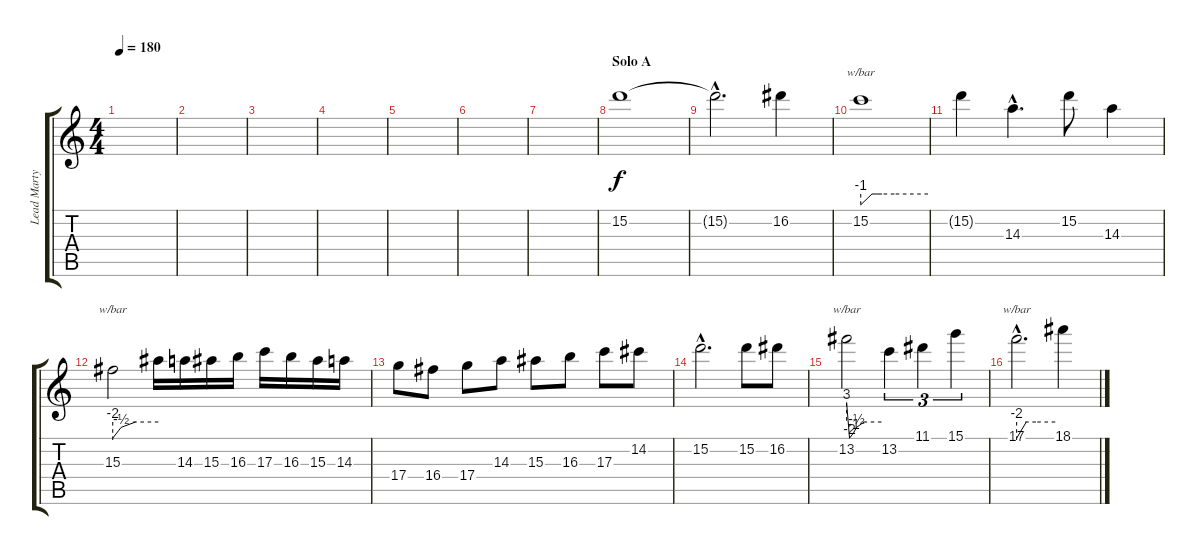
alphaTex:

\track ("Lead Marty" "Lead Marty") {instrument distortionguitar}
\staff {score tabs}
\tuning (E4 B3 G3 D3 A2 E2) {hide}
\ts (4 4)
\tempo 180
\clef g2
\ks c
|
|
|
|
|
|
|
\section ("" "Solo A")
15.2.1 |
15.2{hac t}.2{d} 16.2.4 |
15.2.1{tbe (custom default 0 -4 10 0 14 0 19 0 30 0 60 0)} |
15.2{t}.4 14.3{hac}.4{d} 15.2.8 14.3.4 |
15.3.2{tbe (custom default 0 -8 11 -2 30 0 60 0)} 15.3{t}.16 14.3.16 15.3.16 16.3.16 17.3.16 16.3.16 15.3.16 14.3.16 |
17.4.8 16.4.8 17.4.8 14.3.8 15.3.8 16.3.8 17.3.8 14.2.8 |
15.2{hac}.2{d} 15.2.8 16.2.8 |
13.2.2{tbe (custom default 0 12 5 -8 12 -4 17 -2 30 0 60 0)} 13.2.4{tu (3 2)} 11.1.4{tu (3 2)} 15.1.4{tu (3 2)} |
17.1{hac}.2{d tbe (custom default 0 -8 15 0 30 0 60 0)} 18.1.4
